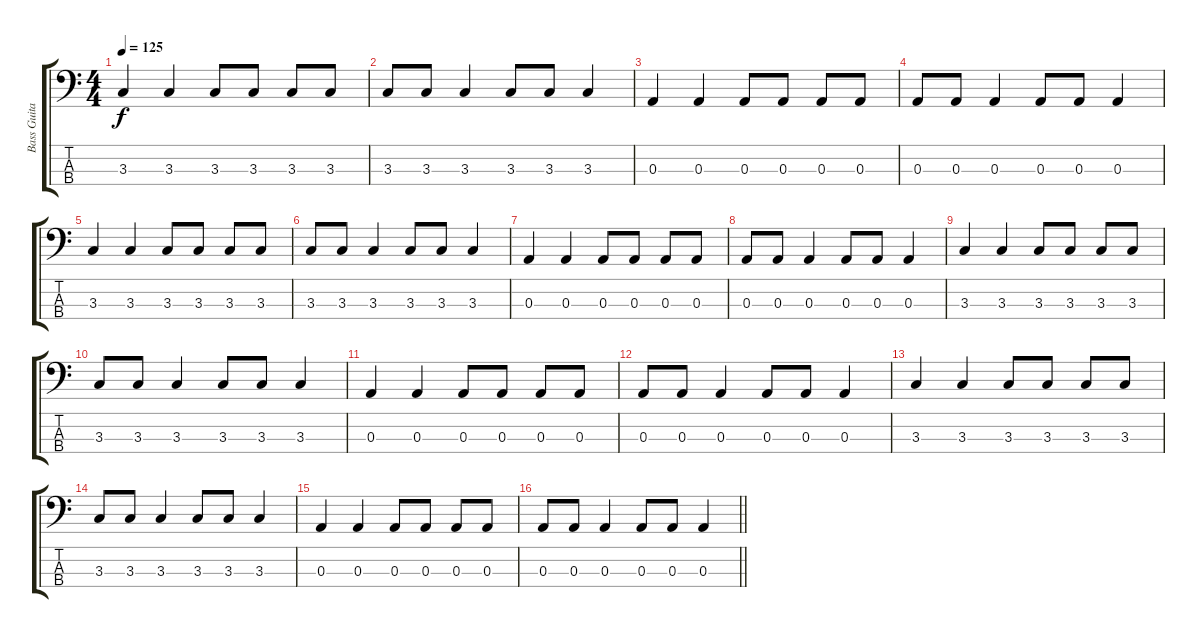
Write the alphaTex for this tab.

\track ("Bass Guitar " "Bass Guita") {instrument electricbassfinger}
\staff {score tabs}
\tuning (G2 D2 A1 E1) {hide}
\ts (4 4)
\tempo 125
\clef f4
\ks c
3.3.4{dy f} 3.3.4 3.3.8 3.3.8 3.3.8 3.3.8 |
3.3.8 3.3.8 3.3.4 3.3.8 3.3.8 3.3.4 |
0.3.4 0.3.4 0.3.8 0.3.8 0.3.8 0.3.8 |
0.3.8 0.3.8 0.3.4 0.3.8 0.3.8 0.3.4 |
3.3.4 3.3.4 3.3.8 3.3.8 3.3.8 3.3.8 |
3.3.8 3.3.8 3.3.4 3.3.8 3.3.8 3.3.4 |
0.3.4 0.3.4 0.3.8 0.3.8 0.3.8 0.3.8 |
0.3.8 0.3.8 0.3.4 0.3.8 0.3.8 0.3.4 |
3.3.4 3.3.4 3.3.8 3.3.8 3.3.8 3.3.8 |
3.3.8 3.3.8 3.3.4 3.3.8 3.3.8 3.3.4 |
0.3.4 0.3.4 0.3.8 0.3.8 0.3.8 0.3.8 |
0.3.8 0.3.8 0.3.4 0.3.8 0.3.8 0.3.4 |
3.3.4 3.3.4 3.3.8 3.3.8 3.3.8 3.3.8 |
3.3.8 3.3.8 3.3.4 3.3.8 3.3.8 3.3.4 |
0.3.4 0.3.4 0.3.8 0.3.8 0.3.8 0.3.8 |
\barLineRight lightlight
0.3.8 0.3.8 0.3.4 0.3.8 0.3.8 0.3.4
